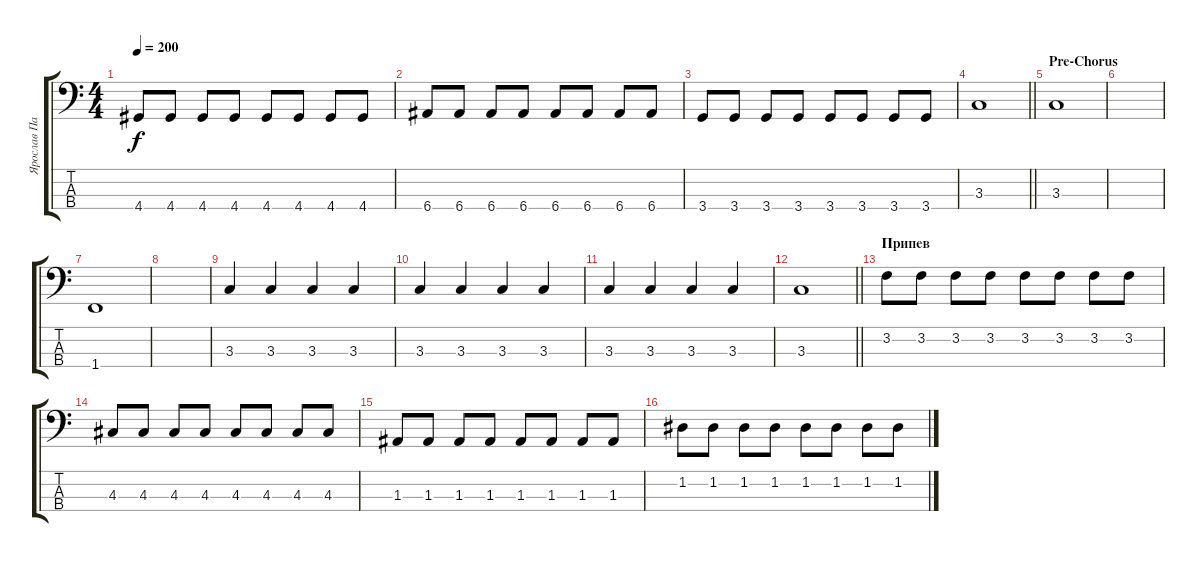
\track ("Ярослав Пастухов" "Ярослав Па") {instrument electricbassfinger}
\staff {score tabs}
\tuning (G2 D2 A1 E1) {hide}
\ts (4 4)
\tempo 200
\clef f4
\ks c
4.4.8{dy f} 4.4.8 4.4.8 4.4.8 4.4.8 4.4.8 4.4.8 4.4.8 |
6.4.8 6.4.8 6.4.8 6.4.8 6.4.8 6.4.8 6.4.8 6.4.8 |
3.4.8 3.4.8 3.4.8 3.4.8 3.4.8 3.4.8 3.4.8 3.4.8 |
\barLineRight lightlight
3.3.1 |
\section ("" "Pre-Chorus")
3.3.1 |
|
1.4.1 |
|
3.3.4 3.3.4 3.3.4 3.3.4 |
3.3.4 3.3.4 3.3.4 3.3.4 |
3.3.4 3.3.4 3.3.4 3.3.4 |
\barLineRight lightlight
3.3.1 |
\section ("" "Припев")
3.2.8 3.2.8 3.2.8 3.2.8 3.2.8 3.2.8 3.2.8 3.2.8 |
4.3.8 4.3.8 4.3.8 4.3.8 4.3.8 4.3.8 4.3.8 4.3.8 |
1.3.8 1.3.8 1.3.8 1.3.8 1.3.8 1.3.8 1.3.8 1.3.8 |
1.2.8 1.2.8 1.2.8 1.2.8 1.2.8 1.2.8 1.2.8 1.2.8
